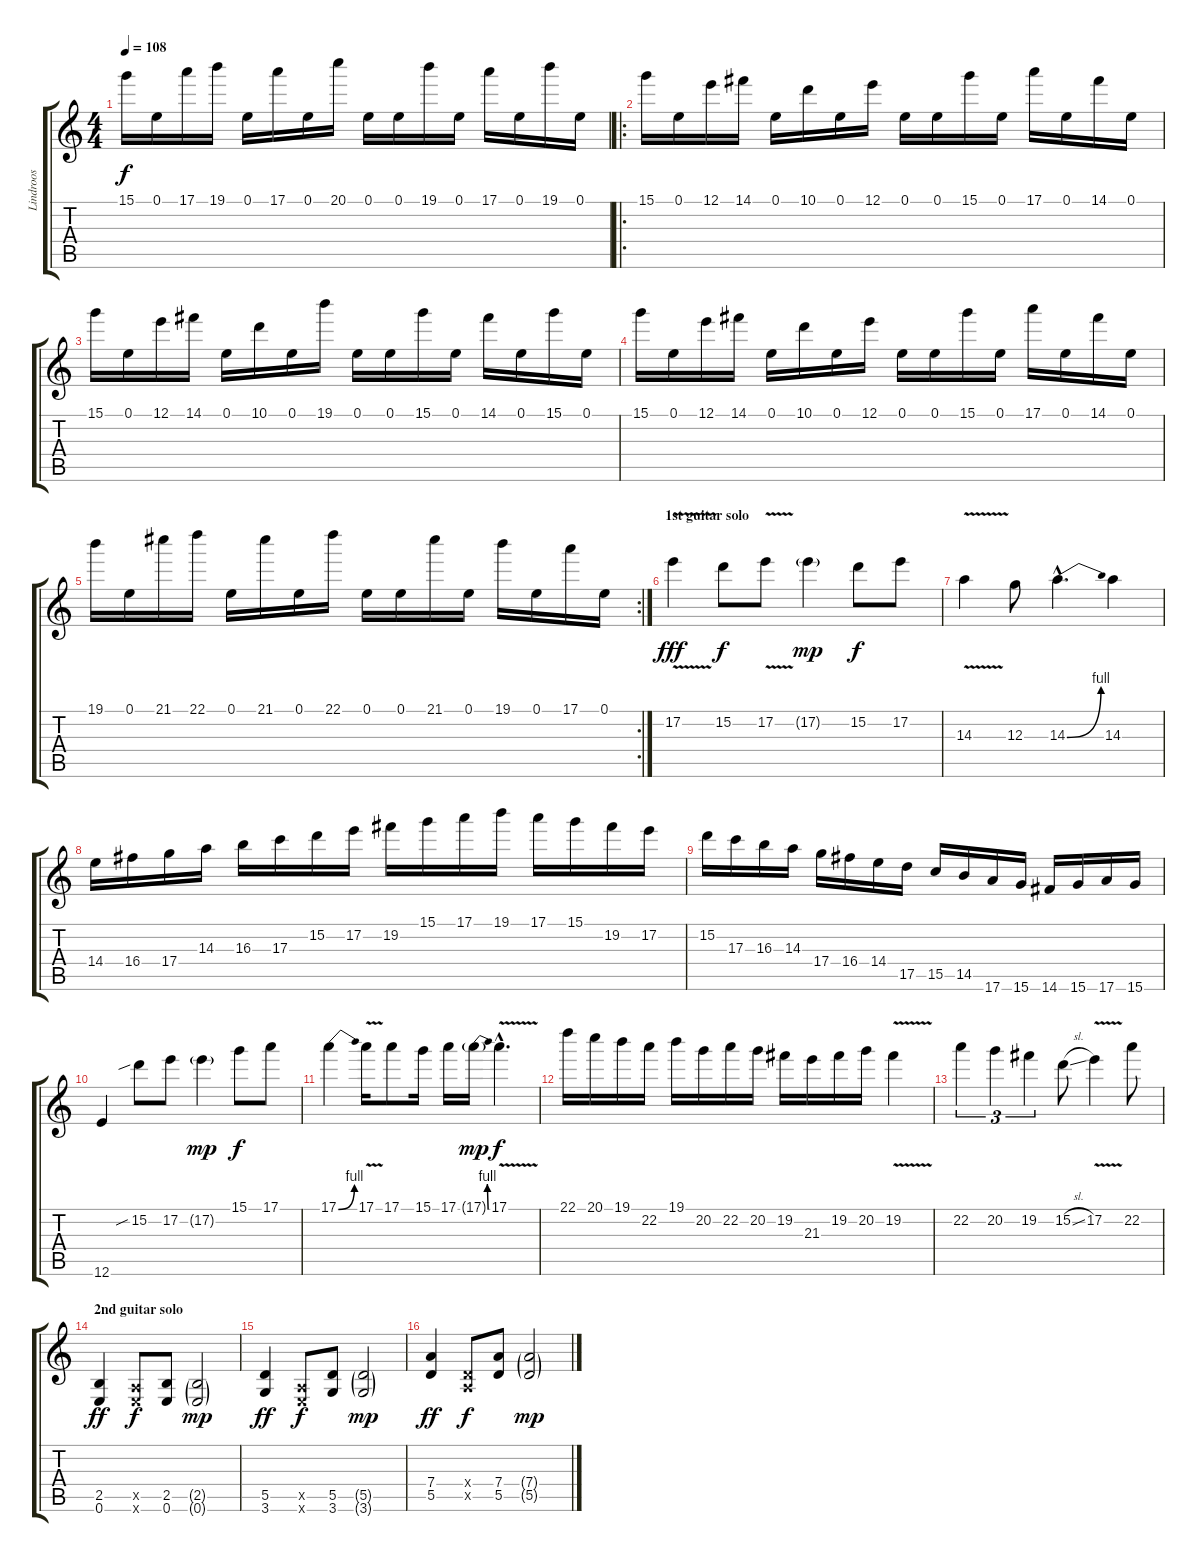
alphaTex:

\track ("Lindroos" "Lindroos") {instrument distortionguitar}
\staff {score tabs}
\tuning (E4 B3 G3 D3 A2 E2) {hide}
\ts (4 4)
\tempo 108
\clef g2
\ks c
15.1.16{dy f} 0.1.16 17.1.16 19.1.16 0.1.16 17.1.16 0.1.16 20.1.16 0.1.16 0.1.16 19.1.16 0.1.16 17.1.16 0.1.16 19.1.16 0.1.16 |
\ro
15.1.16 0.1.16 12.1.16 14.1.16 0.1.16 10.1.16 0.1.16 12.1.16 0.1.16 0.1.16 15.1.16 0.1.16 17.1.16 0.1.16 14.1.16 0.1.16 |
15.1.16 0.1.16 12.1.16 14.1.16 0.1.16 10.1.16 0.1.16 19.1.16 0.1.16 0.1.16 15.1.16 0.1.16 14.1.16 0.1.16 15.1.16 0.1.16 |
15.1.16 0.1.16 12.1.16 14.1.16 0.1.16 10.1.16 0.1.16 12.1.16 0.1.16 0.1.16 15.1.16 0.1.16 17.1.16 0.1.16 14.1.16 0.1.16 |
\rc 2
19.1.16 0.1.16 21.1.16 22.1.16 0.1.16 21.1.16 0.1.16 22.1.16 0.1.16 0.1.16 21.1.16 0.1.16 19.1.16 0.1.16 17.1.16 0.1.16 |
\section ("" "1st guitar solo")
17.2{v}.4{dy fff} 15.2.8{dy f} 17.2{v}.8 17.2{g}.4{dy mp} 15.2.8{dy f} 17.2.8 |
14.3{v}.4 12.3.8 14.3{be (bend 0 0 60 4) hac}.4{d} 14.3.4 |
14.4.16 16.4.16 17.4.16 14.3.16 16.3.16 17.3.16 15.2.16 17.2.16 19.2.16 15.1.16 17.1.16 19.1.16 17.1.16 15.1.16 19.2.16 17.2.16 |
15.2.16 17.3.16 16.3.16 14.3.16 17.4.16 16.4.16 14.4.16 17.5.16 15.5.16 14.5.16 17.6.16 15.6.16 14.6.16 15.6.16 17.6.16 15.6.16 |
12.6.4 15.2{sib}.8 17.2.8 17.2{g}.4{dy mp} 15.1.8{dy f} 17.1.8 |
17.1{be (bend 0 0 60 4)}.4 17.1{v}.16 17.1.8 15.1.16 17.1.16 17.1{be (bend 0 0 60 4) g}.16{dy mp} 17.1{v hac}.4{d dy f} |
22.1.16 20.1.16 19.1.16 22.2.16 19.1.16 20.2.16 22.2.16 20.2.16 19.2.16 21.3.16 19.2.16 20.2.16 19.2{v}.4 |
22.2.4{tu (3 2)} 20.2.4{tu (3 2)} 19.2.4{tu (3 2)} 15.2{sl}.8 17.2{v}.4 22.2.8 |
\section ("" "2nd guitar solo")
(2.5 0.6).4{dy ff} (0.5{x} 0.6{x}).8{dy f} (2.5 0.6).8 (2.5{g} 0.6{g}).2{dy mp} |
(5.5 3.6).4{dy ff} (0.5{x} 0.6{x}).8{dy f} (5.5 3.6).8 (5.5{g} 3.6{g}).2{dy mp} |
(7.4 5.5).4{dy ff} (0.4{x} 0.5{x}).8{dy f} (7.4 5.5).8 (7.4{g} 5.5{g}).2{dy mp}
